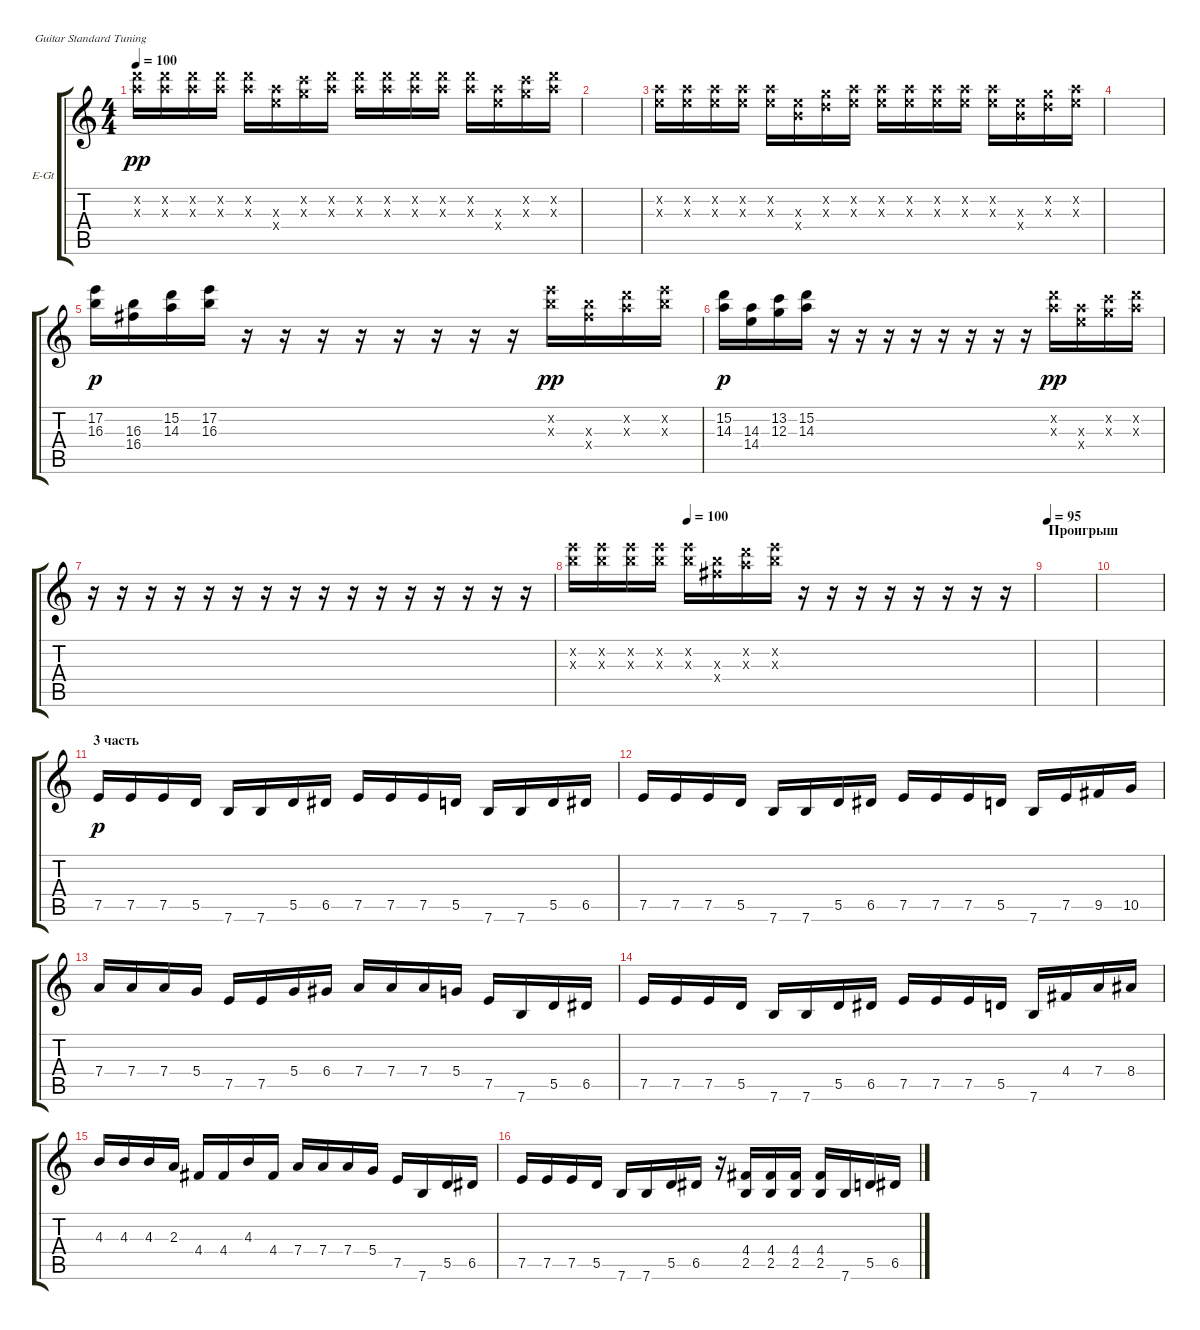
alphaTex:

\defaultSystemsLayout 4
\bracketExtendMode groupsimilarinstruments
\firstSystemTrackNameOrientation horizontal
\otherSystemsTrackNameOrientation horizontal
\track ("Lead Guitar" "E-Gt") {instrument electricguitarclean}
\staff {score tabs}
\tuning (E4 B3 G3 D3 A2 E2)
\ts (4 4)
\tempo 100
\clef g2
\ks c
(14.3{x} 15.2{x}).16{dy pp} (14.3{x} 15.2{x}).16 (14.3{x} 15.2{x}).16 (14.3{x} 15.2{x}).16 (14.3{x} 15.2{x}).16 (14.4{x} 14.3{x}).16 (12.3{x} 13.2{x}).16 (14.3{x} 15.2{x}).16 (14.3{x} 15.2{x}).16 (14.3{x} 15.2{x}).16 (14.3{x} 15.2{x}).16 (14.3{x} 15.2{x}).16 (14.3{x} 15.2{x}).16 (14.4{x} 14.3{x}).16 (12.3{x} 13.2{x}).16 (14.3{x} 15.2{x}).16 |
|
(9.3{x} 10.2{x}).16 (9.3{x} 10.2{x}).16 (9.3{x} 10.2{x}).16 (9.3{x} 10.2{x}).16 (9.3{x} 10.2{x}).16 (9.4{x} 9.3{x}).16 (7.3{x} 8.2{x}).16 (9.3{x} 10.2{x}).16 (9.3{x} 10.2{x}).16 (9.3{x} 10.2{x}).16 (9.3{x} 10.2{x}).16 (9.3{x} 10.2{x}).16 (9.3{x} 10.2{x}).16 (9.4{x} 9.3{x}).16 (7.3{x} 8.2{x}).16 (9.3{x} 10.2{x}).16 |
|
(16.3 17.2).16{dy p} (16.4 16.3).16 (14.3 15.2).16 (16.3 17.2).16 r.16 r.16 r.16 r.16 r.16 r.16 r.16 r.16 (16.3{x} 17.2{x}).16{dy pp} (16.4{x} 16.3{x}).16 (14.3{x} 15.2{x}).16 (16.3{x} 17.2{x}).16 |
(14.3 15.2).16{dy p} (14.4 14.3).16 (12.3 13.2).16 (14.3 15.2).16 r.16 r.16 r.16 r.16 r.16 r.16 r.16 r.16 (14.3{x} 15.2{x}).16{dy pp} (14.4{x} 14.3{x}).16 (12.3{x} 13.2{x}).16 (14.3{x} 15.2{x}).16 |
r.16 r.16 r.16 r.16 r.16 r.16 r.16 r.16 r.16 r.16 r.16 r.16 r.16 r.16 r.16 r.16 |
\tempo (100 0.25)
(16.3{x} 17.2{x}).16 (16.3{x} 17.2{x}).16 (16.3{x} 17.2{x}).16 (16.3{x} 17.2{x}).16 (16.3{x} 17.2{x}).16 (16.4{x} 16.3{x}).16 (14.3{x} 15.2{x}).16 (16.3{x} 17.2{x}).16 r.16 r.16 r.16 r.16 r.16 r.16 r.16 r.16 |
\section ("" "Проигрыш")
\tempo (95 0.00625)
|
|
\section ("" "3 часть")
7.5.16{dy p} 7.5.16 7.5.16 5.5.16 7.6.16 7.6.16 5.5.16 6.5.16 7.5.16 7.5.16 7.5.16 5.5.16 7.6.16 7.6.16 5.5.16 6.5.16 |
7.5.16 7.5.16 7.5.16 5.5.16 7.6.16 7.6.16 5.5.16 6.5.16 7.5.16 7.5.16 7.5.16 5.5.16 7.6.16 7.5.16 9.5.16 10.5.16 |
7.4.16 7.4.16 7.4.16 5.4.16 7.5.16 7.5.16 5.4.16 6.4.16 7.4.16 7.4.16 7.4.16 5.4.16 7.5.16 7.6.16 5.5.16 6.5.16 |
7.5.16 7.5.16 7.5.16 5.5.16 7.6.16 7.6.16 5.5.16 6.5.16 7.5.16 7.5.16 7.5.16 5.5.16 7.6.16 4.4.16 7.4.16 8.4.16 |
4.3.16 4.3.16 4.3.16 2.3.16 4.4.16 4.4.16 4.3.16 4.4.16 7.4.16 7.4.16 7.4.16 5.4.16 7.5.16 7.6.16 5.5.16 6.5.16 |
7.5.16 7.5.16 7.5.16 5.5.16 7.6.16 7.6.16 5.5.16 6.5.16 r.16 (2.5 4.4).16 (2.5 4.4).16 (2.5 4.4).16 (2.5 4.4).16 7.6.16 5.5.16 6.5.16
